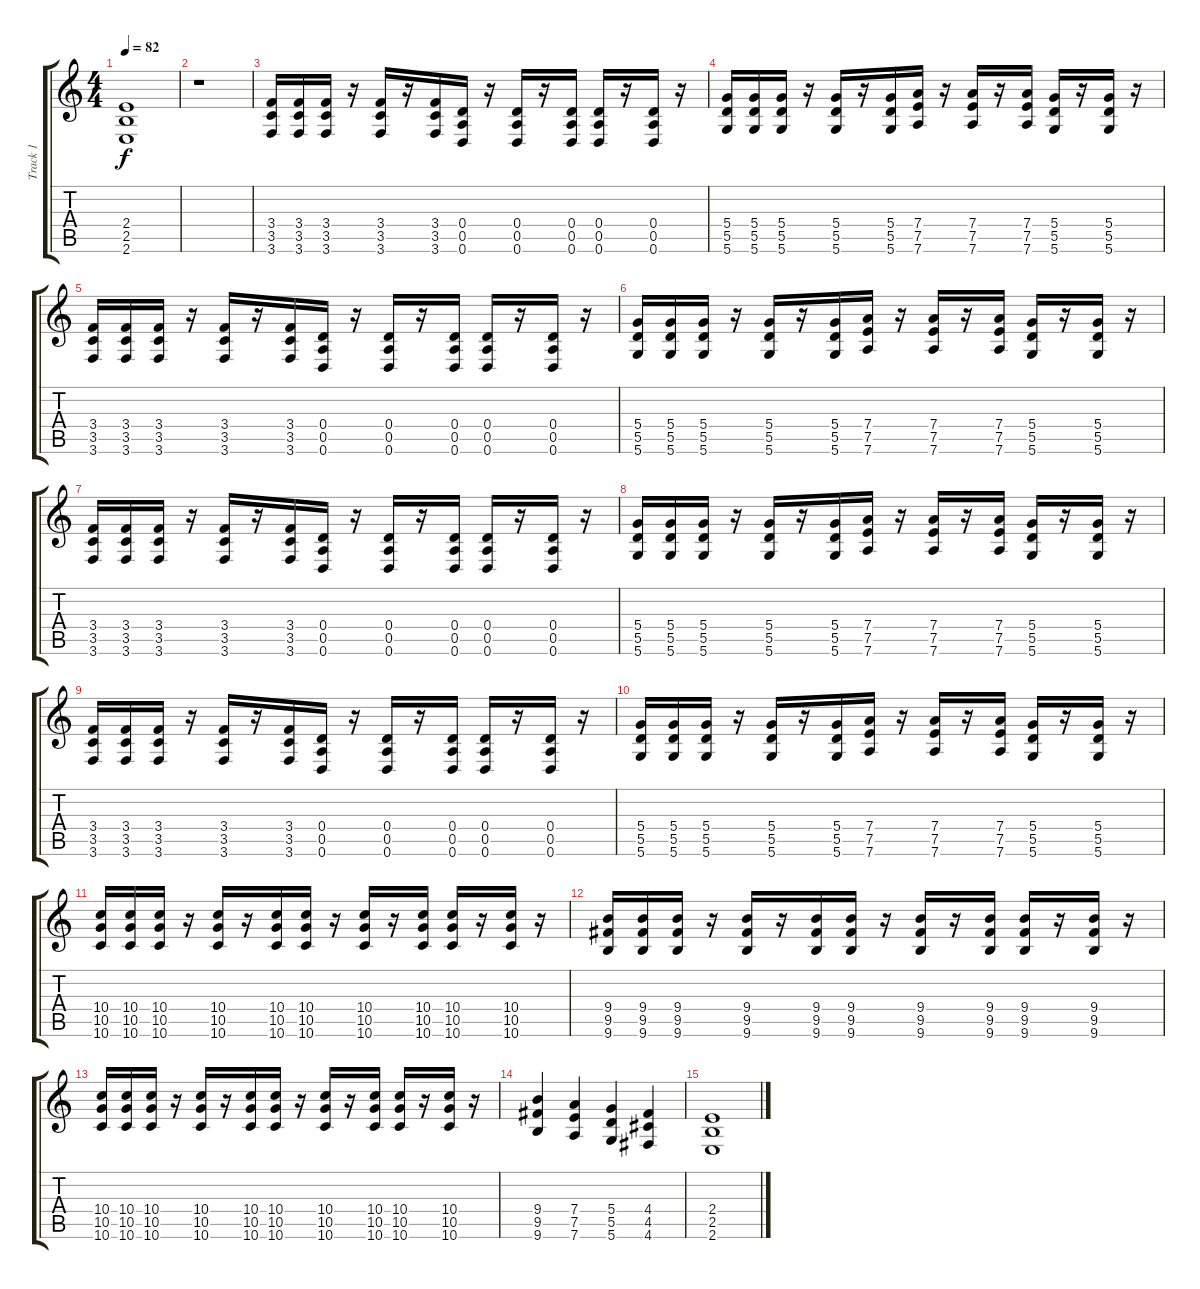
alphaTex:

\track ("Track 1" "Track 1") {instrument distortionguitar}
\staff {score tabs}
\tuning (E4 B3 G3 D3 A2 D2) {hide}
\ts (4 4)
\tempo 82
\clef g2
\ks c
(2.4 2.5 2.6).1{dy f} |
r.1 |
(3.4 3.5 3.6).16 (3.4 3.5 3.6).16 (3.4 3.5 3.6).16 r.16 (3.4 3.5 3.6).16 r.16 (3.4 3.5 3.6).16 (0.4 0.5 0.6).16 r.16 (0.4 0.5 0.6).16 r.16 (0.4 0.5 0.6).16 (0.4 0.5 0.6).16 r.16 (0.4 0.5 0.6).16 r.16 |
(5.4 5.5 5.6).16 (5.4 5.5 5.6).16 (5.4 5.5 5.6).16 r.16 (5.4 5.5 5.6).16 r.16 (5.4 5.5 5.6).16 (7.4 7.5 7.6).16 r.16 (7.4 7.5 7.6).16 r.16 (7.4 7.5 7.6).16 (5.4 5.5 5.6).16 r.16 (5.4 5.5 5.6).16 r.16 |
(3.4 3.5 3.6).16 (3.4 3.5 3.6).16 (3.4 3.5 3.6).16 r.16 (3.4 3.5 3.6).16 r.16 (3.4 3.5 3.6).16 (0.4 0.5 0.6).16 r.16 (0.4 0.5 0.6).16 r.16 (0.4 0.5 0.6).16 (0.4 0.5 0.6).16 r.16 (0.4 0.5 0.6).16 r.16 |
(5.4 5.5 5.6).16 (5.4 5.5 5.6).16 (5.4 5.5 5.6).16 r.16 (5.4 5.5 5.6).16 r.16 (5.4 5.5 5.6).16 (7.4 7.5 7.6).16 r.16 (7.4 7.5 7.6).16 r.16 (7.4 7.5 7.6).16 (5.4 5.5 5.6).16 r.16 (5.4 5.5 5.6).16 r.16 |
(3.4 3.5 3.6).16 (3.4 3.5 3.6).16 (3.4 3.5 3.6).16 r.16 (3.4 3.5 3.6).16 r.16 (3.4 3.5 3.6).16 (0.4 0.5 0.6).16 r.16 (0.4 0.5 0.6).16 r.16 (0.4 0.5 0.6).16 (0.4 0.5 0.6).16 r.16 (0.4 0.5 0.6).16 r.16 |
(5.4 5.5 5.6).16 (5.4 5.5 5.6).16 (5.4 5.5 5.6).16 r.16 (5.4 5.5 5.6).16 r.16 (5.4 5.5 5.6).16 (7.4 7.5 7.6).16 r.16 (7.4 7.5 7.6).16 r.16 (7.4 7.5 7.6).16 (5.4 5.5 5.6).16 r.16 (5.4 5.5 5.6).16 r.16 |
(3.4 3.5 3.6).16 (3.4 3.5 3.6).16 (3.4 3.5 3.6).16 r.16 (3.4 3.5 3.6).16 r.16 (3.4 3.5 3.6).16 (0.4 0.5 0.6).16 r.16 (0.4 0.5 0.6).16 r.16 (0.4 0.5 0.6).16 (0.4 0.5 0.6).16 r.16 (0.4 0.5 0.6).16 r.16 |
(5.4 5.5 5.6).16 (5.4 5.5 5.6).16 (5.4 5.5 5.6).16 r.16 (5.4 5.5 5.6).16 r.16 (5.4 5.5 5.6).16 (7.4 7.5 7.6).16 r.16 (7.4 7.5 7.6).16 r.16 (7.4 7.5 7.6).16 (5.4 5.5 5.6).16 r.16 (5.4 5.5 5.6).16 r.16 |
(10.4 10.5 10.6).16 (10.4 10.5 10.6).16 (10.4 10.5 10.6).16 r.16 (10.4 10.5 10.6).16 r.16 (10.4 10.5 10.6).16 (10.4 10.5 10.6).16 r.16 (10.4 10.5 10.6).16 r.16 (10.4 10.5 10.6).16 (10.4 10.5 10.6).16 r.16 (10.4 10.5 10.6).16 r.16 |
(9.4 9.5 9.6).16 (9.4 9.5 9.6).16 (9.4 9.5 9.6).16 r.16 (9.4 9.5 9.6).16 r.16 (9.4 9.5 9.6).16 (9.4 9.5 9.6).16 r.16 (9.4 9.5 9.6).16 r.16 (9.4 9.5 9.6).16 (9.4 9.5 9.6).16 r.16 (9.4 9.5 9.6).16 r.16 |
(10.4 10.5 10.6).16 (10.4 10.5 10.6).16 (10.4 10.5 10.6).16 r.16 (10.4 10.5 10.6).16 r.16 (10.4 10.5 10.6).16 (10.4 10.5 10.6).16 r.16 (10.4 10.5 10.6).16 r.16 (10.4 10.5 10.6).16 (10.4 10.5 10.6).16 r.16 (10.4 10.5 10.6).16 r.16 |
(9.4 9.5 9.6).4 (7.4 7.5 7.6).4 (5.4 5.5 5.6).4 (4.4 4.5 4.6).4 |
(2.4 2.5 2.6).1
